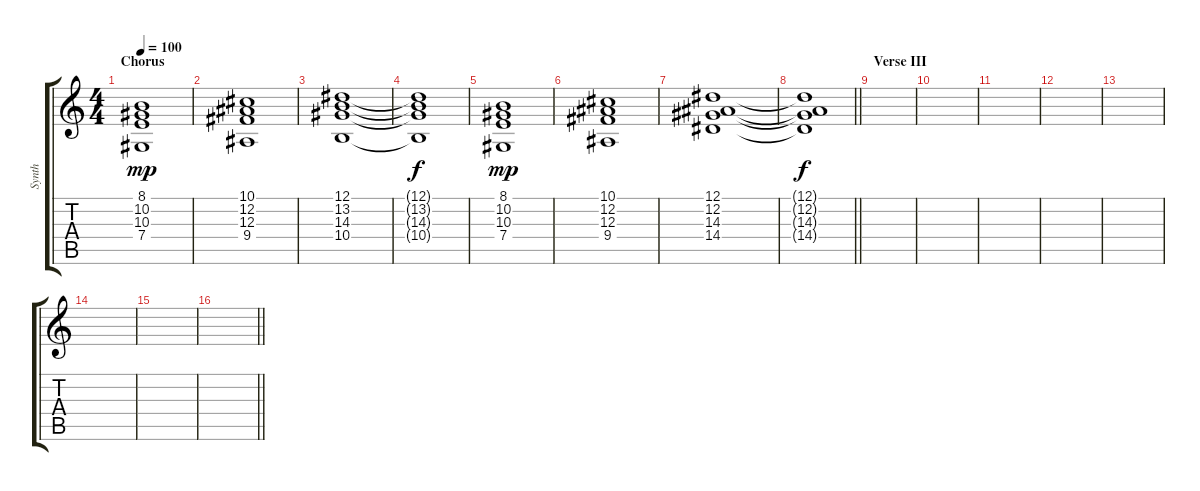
\track ("Synth" "Synth") {instrument stringensemble1}
\staff {score tabs}
\tuning (Eb4 Bb3 Gb3 Db3 Ab2 Eb2) {hide}
\ts (4 4)
\section ("" "Chorus")
\tempo 100
\clef g2
\ks c
(8.1 10.2 10.3 7.4).1{dy mp} |
(10.1 12.2 12.3 9.4).1 |
(12.1 13.2 14.3 10.4).1 |
(12.1{t} 13.2{t} 14.3{t} 10.4{t}).1{dy f} |
(8.1 10.2 10.3 7.4).1{dy mp} |
(10.1 12.2 12.3 9.4).1 |
(12.1 12.2 14.3 14.4).1 |
\barLineRight lightlight
(12.1{t} 12.2{t} 14.3{t} 14.4{t}).1{dy f} |
\section ("" "Verse III")
|
|
|
|
|
|
|
\barLineRight lightlight
